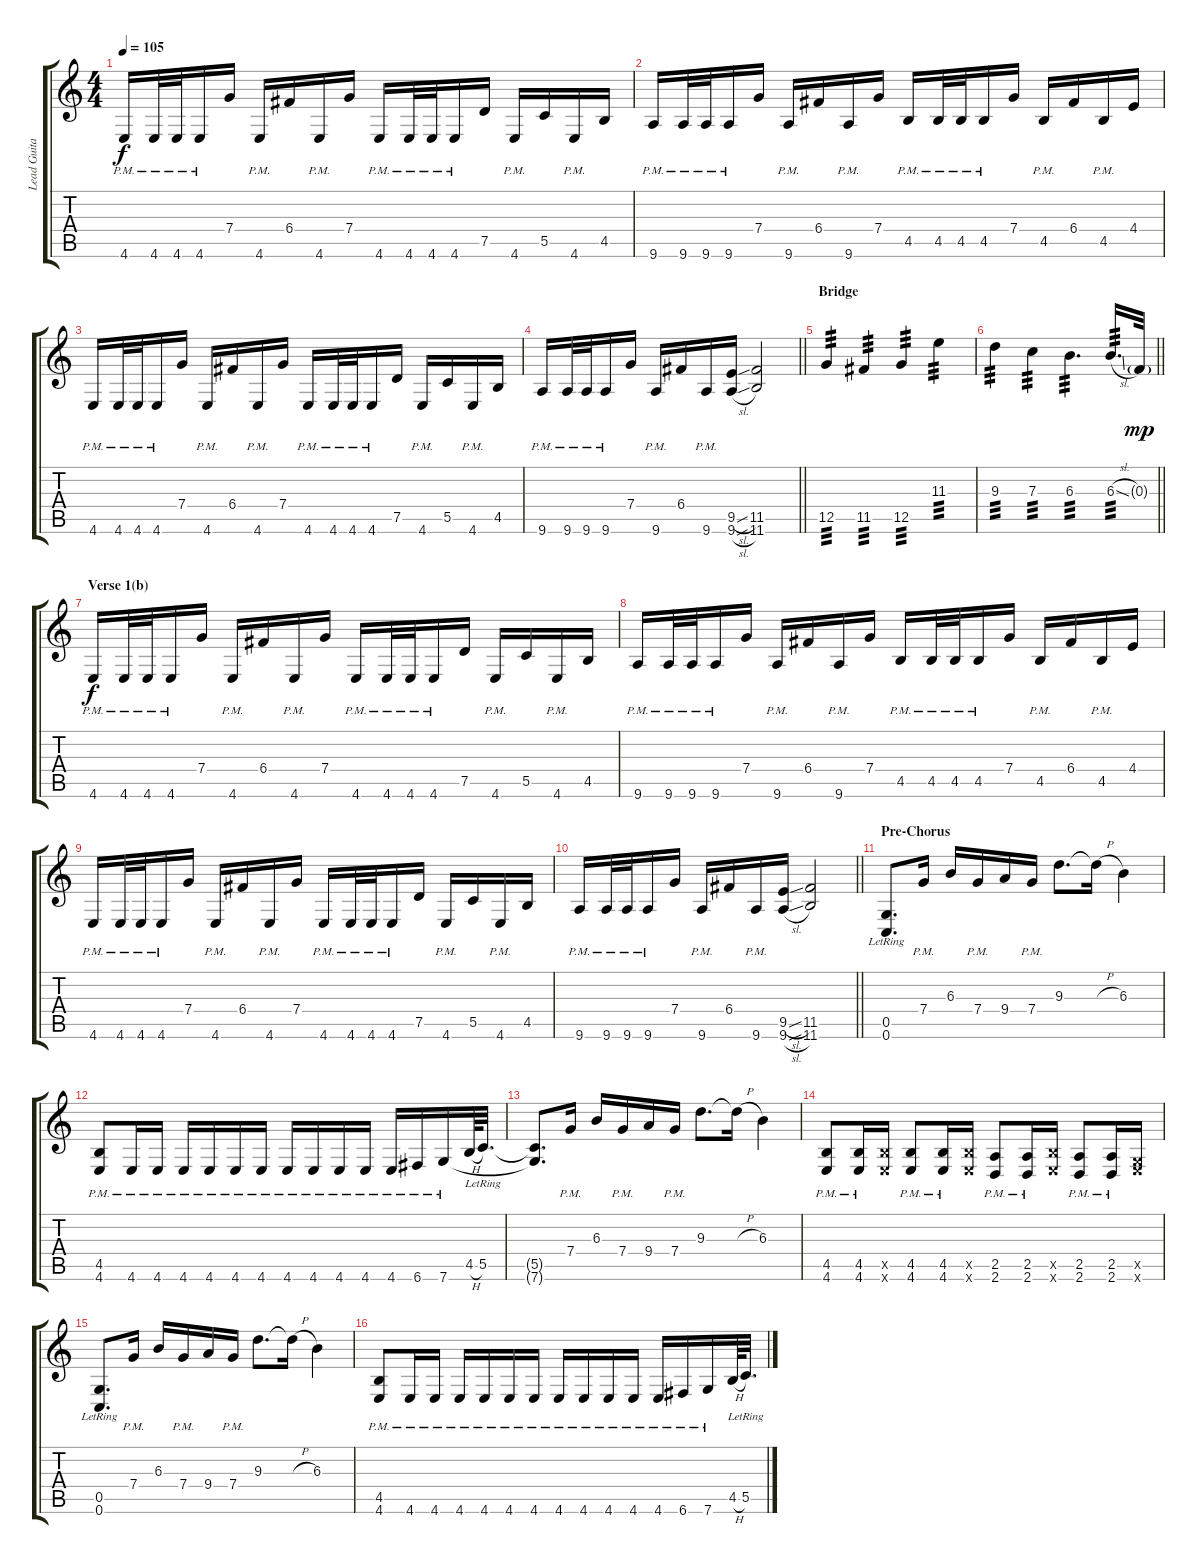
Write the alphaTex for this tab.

\track ("Lead Guitar" "Lead Guita") {instrument distortionguitar}
\staff {score tabs}
\tuning (D4 A3 F3 C3 G2 C2) {hide}
\ts (4 4)
\tempo 105
\clef g2
\ks c
4.6{pm}.16{dy f} 4.6{pm}.32 4.6{pm}.32 4.6{pm}.16 7.4.16 4.6{pm}.16 6.4.16 4.6{pm}.16 7.4.16 4.6{pm}.16 4.6{pm}.32 4.6{pm}.32 4.6{pm}.16 7.5.16 4.6{pm}.16 5.5.16 4.6{pm}.16 4.5.16 |
9.6{pm}.16 9.6{pm}.32 9.6{pm}.32 9.6{pm}.16 7.4.16 9.6{pm}.16 6.4.16 9.6{pm}.16 7.4.16 4.5{pm}.16 4.5{pm}.32 4.5{pm}.32 4.5{pm}.16 7.4.16 4.5{pm}.16 6.4.16 4.5{pm}.16 4.4.16 |
4.6{pm}.16 4.6{pm}.32 4.6{pm}.32 4.6{pm}.16 7.4.16 4.6{pm}.16 6.4.16 4.6{pm}.16 7.4.16 4.6{pm}.16 4.6{pm}.32 4.6{pm}.32 4.6{pm}.16 7.5.16 4.6{pm}.16 5.5.16 4.6{pm}.16 4.5.16 |
\barLineRight lightlight
9.6{pm}.16 9.6{pm}.32 9.6{pm}.32 9.6{pm}.16 7.4.16 9.6{pm}.16 6.4.16 9.6{pm}.16 (9.5{sl} 9.6{sl}).16 (11.5 11.6).2 |
\section ("" "Bridge")
12.5.4{tp 3} 11.5.4{tp 3} 12.5.4{tp 3} 11.3.4{tp 3} |
\barLineRight lightlight
9.3.4{tp 3} 7.3.4{tp 3} 6.3.4{d tp 3} 6.3{sl}.16{d tp 3} 0.3{g}.32{dy mp} |
\section ("" "Verse 1(b)")
4.6{pm}.16{dy f} 4.6{pm}.32 4.6{pm}.32 4.6{pm}.16 7.4.16 4.6{pm}.16 6.4.16 4.6{pm}.16 7.4.16 4.6{pm}.16 4.6{pm}.32 4.6{pm}.32 4.6{pm}.16 7.5.16 4.6{pm}.16 5.5.16 4.6{pm}.16 4.5.16 |
9.6{pm}.16 9.6{pm}.32 9.6{pm}.32 9.6{pm}.16 7.4.16 9.6{pm}.16 6.4.16 9.6{pm}.16 7.4.16 4.5{pm}.16 4.5{pm}.32 4.5{pm}.32 4.5{pm}.16 7.4.16 4.5{pm}.16 6.4.16 4.5{pm}.16 4.4.16 |
4.6{pm}.16 4.6{pm}.32 4.6{pm}.32 4.6{pm}.16 7.4.16 4.6{pm}.16 6.4.16 4.6{pm}.16 7.4.16 4.6{pm}.16 4.6{pm}.32 4.6{pm}.32 4.6{pm}.16 7.5.16 4.6{pm}.16 5.5.16 4.6{pm}.16 4.5.16 |
\barLineRight lightlight
9.6{pm}.16 9.6{pm}.32 9.6{pm}.32 9.6{pm}.16 7.4.16 9.6{pm}.16 6.4.16 9.6{pm}.16 (9.5{sl} 9.6{sl}).16 (11.5 11.6).2 |
\section ("" "Pre-Chorus")
(0.5{lr} 0.6).8{d} 7.4{pm}.16 6.3.16 7.4{pm}.16 9.4.16 7.4{pm}.16 9.3.8{d} 9.3{h t}.16 6.3.4 |
(4.5{pm} 4.6).8 4.6{pm}.16 4.6{pm}.16 4.6{pm}.16 4.6{pm}.16 4.6{pm}.16 4.6{pm}.16 4.6{pm}.16 4.6{pm}.16 4.6{pm}.16 4.6{pm}.16 4.6{pm}.16 6.6{pm}.16 7.6{pm}.16 4.5{h}.64 5.5{lr}.32{d} |
(5.5{t} 7.6{t}).8{d} 7.4{pm}.16 6.3.16 7.4{pm}.16 9.4.16 7.4{pm}.16 9.3.8{d} 9.3{h t}.16 6.3.4 |
(4.5{pm} 4.6{pm}).8 (4.5{pm} 4.6{pm}).16 (4.5{x} 4.6{x}).16 (4.5{pm} 4.6{pm}).8 (4.5{pm} 4.6{pm}).16 (4.5{x} 4.6{x}).16 (2.5{pm} 2.6{pm}).8 (2.5{pm} 2.6{pm}).16 (4.5{x} 4.6{x}).16 (2.5{pm} 2.6{pm}).8 (2.5{pm} 2.6{pm}).16 (0.5{x} 4.6{x}).16 |
(0.5{lr} 0.6).8{d} 7.4{pm}.16 6.3.16 7.4{pm}.16 9.4.16 7.4{pm}.16 9.3.8{d} 9.3{h t}.16 6.3.4 |
(4.5{pm} 4.6).8 4.6{pm}.16 4.6{pm}.16 4.6{pm}.16 4.6{pm}.16 4.6{pm}.16 4.6{pm}.16 4.6{pm}.16 4.6{pm}.16 4.6{pm}.16 4.6{pm}.16 4.6{pm}.16 6.6{pm}.16 7.6{pm}.16 4.5{h}.64 5.5{lr}.32{d}
